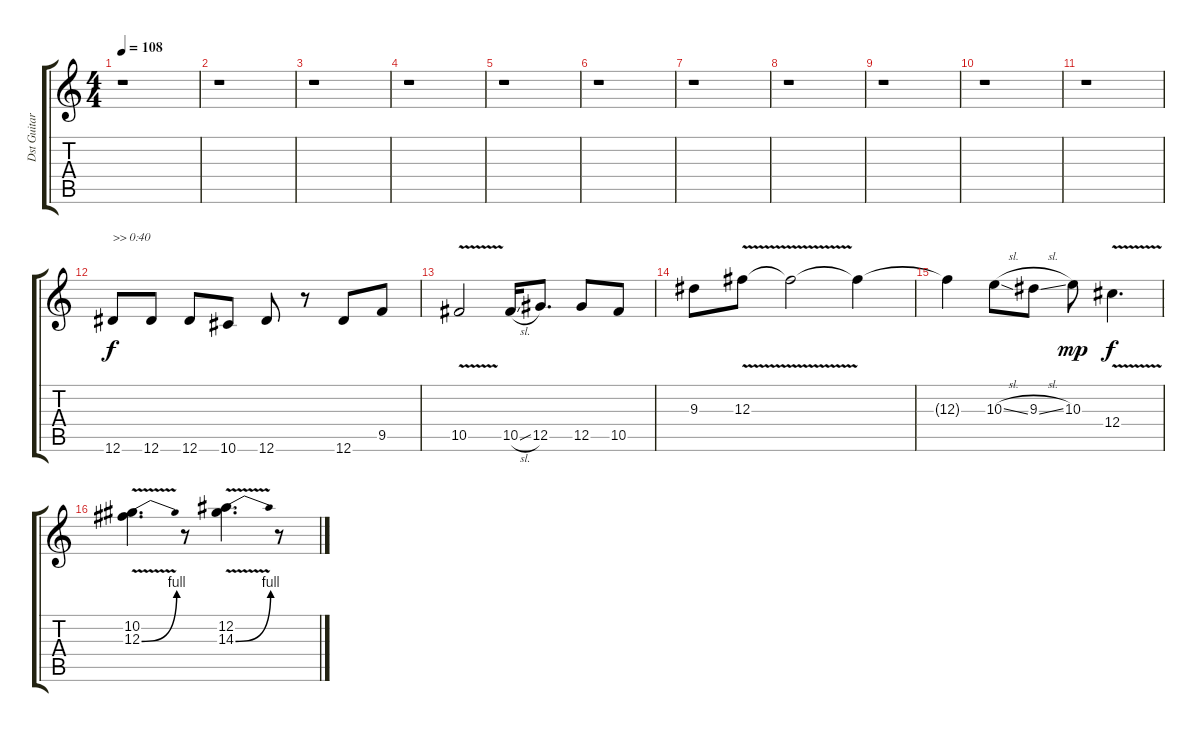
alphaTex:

\track ("Dst Guitar - Solo (Eb Tuning)" "Dst Guitar") {instrument distortionguitar}
\staff {score tabs}
\tuning (Eb4 Bb3 Gb3 Db3 Ab2 Eb2) {hide}
\ts (4 4)
\tempo 108
\clef g2
\ks c
r.1{dy f} |
r.1 |
r.1 |
r.1 |
r.1 |
r.1 |
r.1 |
r.1 |
r.1 |
r.1 |
r.1{instrument distortionguitar} |
12.6.8{txt ">> 0:40" volume 10} 12.6.8 12.6.8 10.6.8 12.6.8 r.8 12.6.8 9.5.8 |
10.5{v}.2 10.5{sl}.16 12.5.8{d} 12.5.8 10.5.8 |
9.3.8 12.3{v}.8 12.3{t}.2 12.3{t}.4 |
12.3{t}.4 10.3{sl}.8 9.3{sl}.8 10.3.8{dy mp} 12.4{v}.4{d dy f} |
(10.2 12.3{be (bend 0 0 60 4) v}).4{d} r.8 (12.2 14.3{be (bend 0 0 60 4) v}).4{d} r.8
